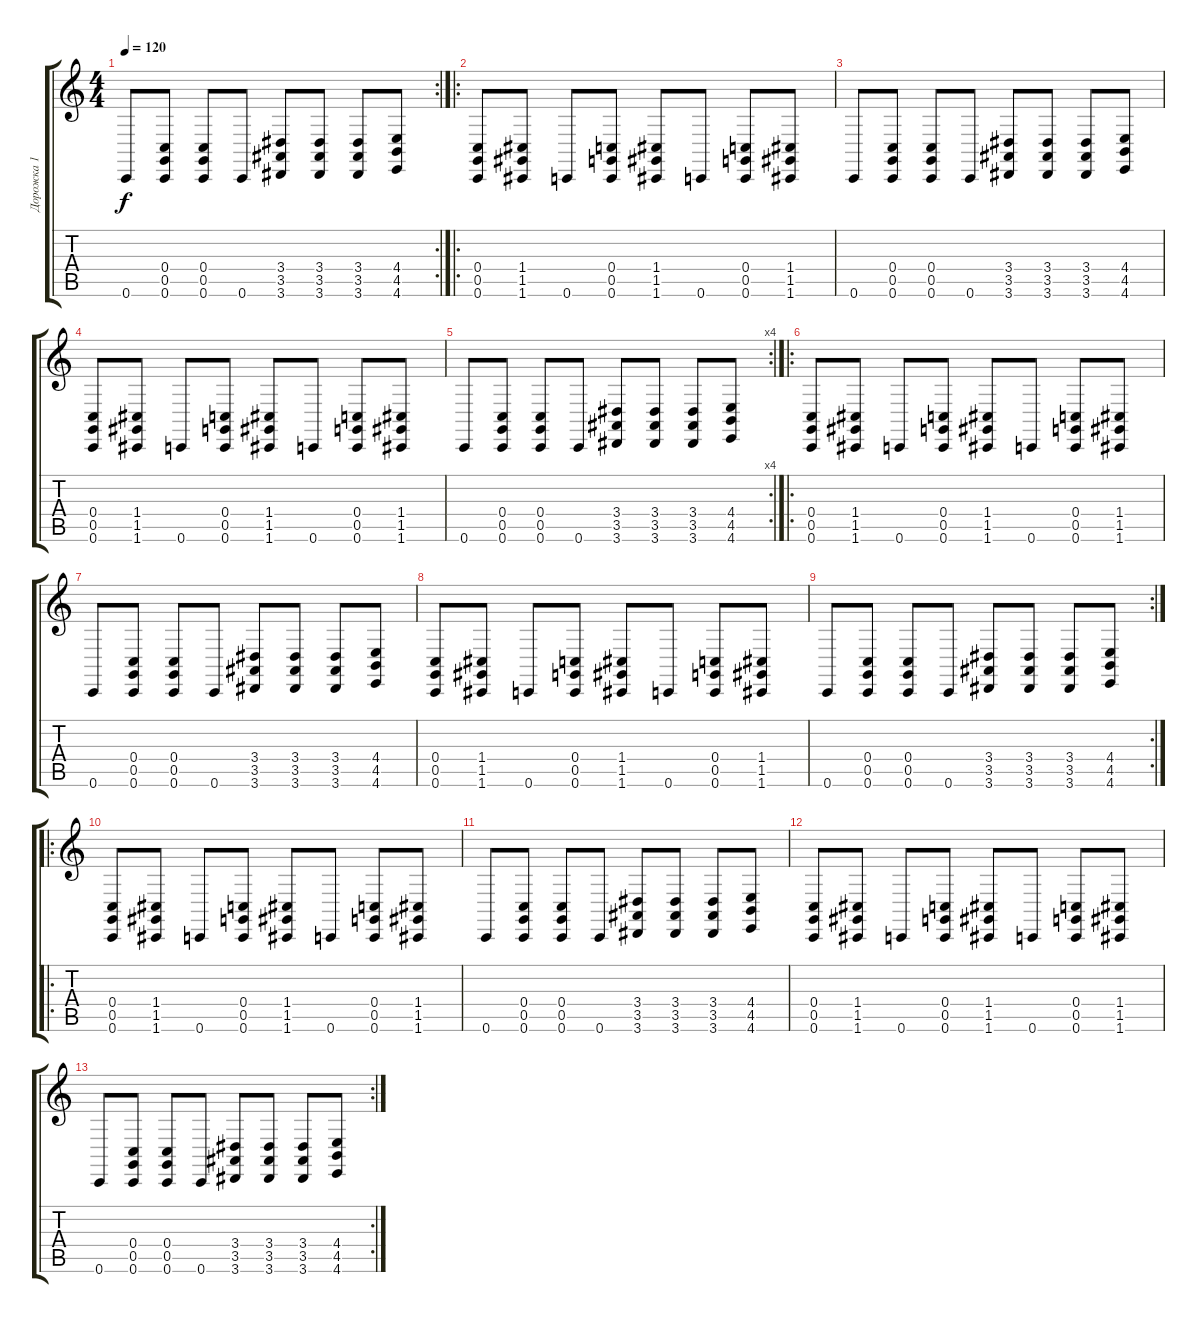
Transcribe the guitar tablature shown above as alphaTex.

\track ("Дорожка 1" "Дорожка 1") {instrument dulcimer}
\staff {score tabs}
\tuning (D4 A3 F3 C3 G2 C2) {hide}
\rc 2
\ts (4 4)
\tempo 120
\clef g2
\ks c
0.6.8{dy f} (0.4 0.5 0.6).8 (0.4 0.5 0.6).8 0.6.8 (3.4 3.5 3.6).8 (3.4 3.5 3.6).8 (3.4 3.5 3.6).8 (4.4 4.5 4.6).8 |
\ro
(0.4 0.5 0.6).8 (1.4 1.5 1.6).8 0.6.8 (0.4 0.5 0.6).8 (1.4 1.5 1.6).8 0.6.8 (0.4 0.5 0.6).8 (1.4 1.5 1.6).8 |
0.6.8 (0.4 0.5 0.6).8 (0.4 0.5 0.6).8 0.6.8 (3.4 3.5 3.6).8 (3.4 3.5 3.6).8 (3.4 3.5 3.6).8 (4.4 4.5 4.6).8 |
(0.4 0.5 0.6).8 (1.4 1.5 1.6).8 0.6.8 (0.4 0.5 0.6).8 (1.4 1.5 1.6).8 0.6.8 (0.4 0.5 0.6).8 (1.4 1.5 1.6).8 |
\rc 4
0.6.8 (0.4 0.5 0.6).8 (0.4 0.5 0.6).8 0.6.8 (3.4 3.5 3.6).8 (3.4 3.5 3.6).8 (3.4 3.5 3.6).8 (4.4 4.5 4.6).8 |
\ro
(0.4 0.5 0.6).8 (1.4 1.5 1.6).8 0.6.8 (0.4 0.5 0.6).8 (1.4 1.5 1.6).8 0.6.8 (0.4 0.5 0.6).8 (1.4 1.5 1.6).8 |
0.6.8 (0.4 0.5 0.6).8 (0.4 0.5 0.6).8 0.6.8 (3.4 3.5 3.6).8 (3.4 3.5 3.6).8 (3.4 3.5 3.6).8 (4.4 4.5 4.6).8 |
(0.4 0.5 0.6).8 (1.4 1.5 1.6).8 0.6.8 (0.4 0.5 0.6).8 (1.4 1.5 1.6).8 0.6.8 (0.4 0.5 0.6).8 (1.4 1.5 1.6).8 |
\rc 2
0.6.8 (0.4 0.5 0.6).8 (0.4 0.5 0.6).8 0.6.8 (3.4 3.5 3.6).8 (3.4 3.5 3.6).8 (3.4 3.5 3.6).8 (4.4 4.5 4.6).8 |
\ro
(0.4 0.5 0.6).8 (1.4 1.5 1.6).8 0.6.8 (0.4 0.5 0.6).8 (1.4 1.5 1.6).8 0.6.8 (0.4 0.5 0.6).8 (1.4 1.5 1.6).8 |
0.6.8 (0.4 0.5 0.6).8 (0.4 0.5 0.6).8 0.6.8 (3.4 3.5 3.6).8 (3.4 3.5 3.6).8 (3.4 3.5 3.6).8 (4.4 4.5 4.6).8 |
(0.4 0.5 0.6).8 (1.4 1.5 1.6).8 0.6.8 (0.4 0.5 0.6).8 (1.4 1.5 1.6).8 0.6.8 (0.4 0.5 0.6).8 (1.4 1.5 1.6).8 |
\rc 2
0.6.8 (0.4 0.5 0.6).8 (0.4 0.5 0.6).8 0.6.8 (3.4 3.5 3.6).8 (3.4 3.5 3.6).8 (3.4 3.5 3.6).8 (4.4 4.5 4.6).8
